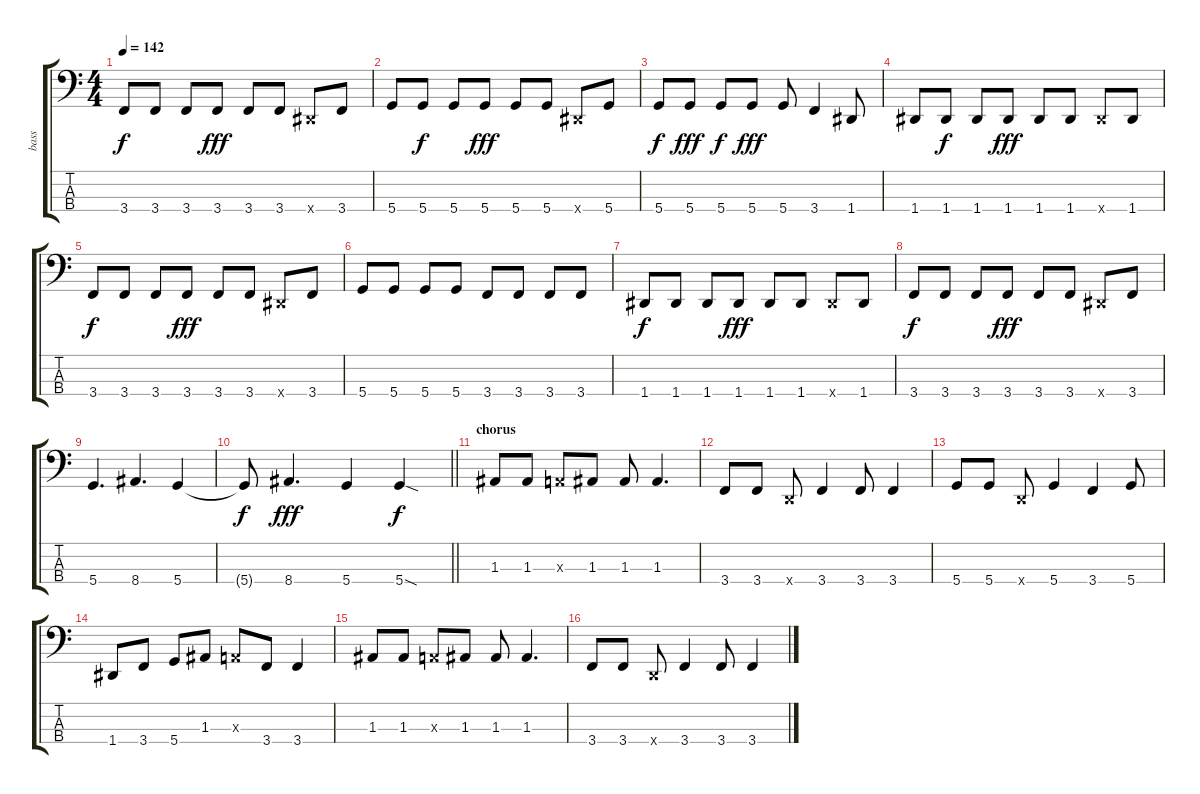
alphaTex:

\track ("bass" "bass") {instrument electricbasspick}
\staff {score tabs}
\tuning (G2 D2 A1 D1) {hide}
\ts (4 4)
\tempo 142
\clef f4
\ks c
3.4.8{dy f} 3.4.8 3.4.8 3.4.8{dy fff} 3.4.8 3.4.8 1.4{x}.8 3.4.8 |
5.4.8 5.4.8{dy f} 5.4.8 5.4.8{dy fff} 5.4.8 5.4.8 1.4{x}.8 5.4.8 |
5.4.8{dy f} 5.4.8{dy fff} 5.4.8{dy f} 5.4.8{dy fff} 5.4.8 3.4.4 1.4.8 |
1.4.8 1.4.8{dy f} 1.4.8 1.4.8{dy fff} 1.4.8 1.4.8 1.4{x}.8 1.4.8 |
3.4.8{dy f} 3.4.8 3.4.8 3.4.8{dy fff} 3.4.8 3.4.8 1.4{x}.8 3.4.8 |
5.4.8 5.4.8 5.4.8 5.4.8 3.4.8 3.4.8 3.4.8 3.4.8 |
1.4.8{dy f} 1.4.8 1.4.8 1.4.8{dy fff} 1.4.8 1.4.8 1.4{x}.8 1.4.8 |
3.4.8{dy f} 3.4.8 3.4.8 3.4.8{dy fff} 3.4.8 3.4.8 1.4{x}.8 3.4.8 |
5.4.4{d} 8.4.4{d} 5.4.4 |
\barLineRight lightlight
5.4{t}.8{dy f} 8.4.4{d dy fff} 5.4.4 5.4{sod}.4{dy f} |
\section ("" "chorus")
1.3.8 1.3.8 0.3{x}.8 1.3.8 1.3.8 1.3.4{d} |
3.4.8 3.4.8 0.4{x}.8 3.4.4 3.4.8 3.4.4 |
5.4.8 5.4.8 0.4{x}.8 5.4.4 3.4.4 5.4.8 |
1.4.8 3.4.8 5.4.8 1.3.8 0.3{x}.8 3.4.8 3.4.4 |
1.3.8 1.3.8 0.3{x}.8 1.3.8 1.3.8 1.3.4{d} |
3.4.8 3.4.8 0.4{x}.8 3.4.4 3.4.8 3.4.4
